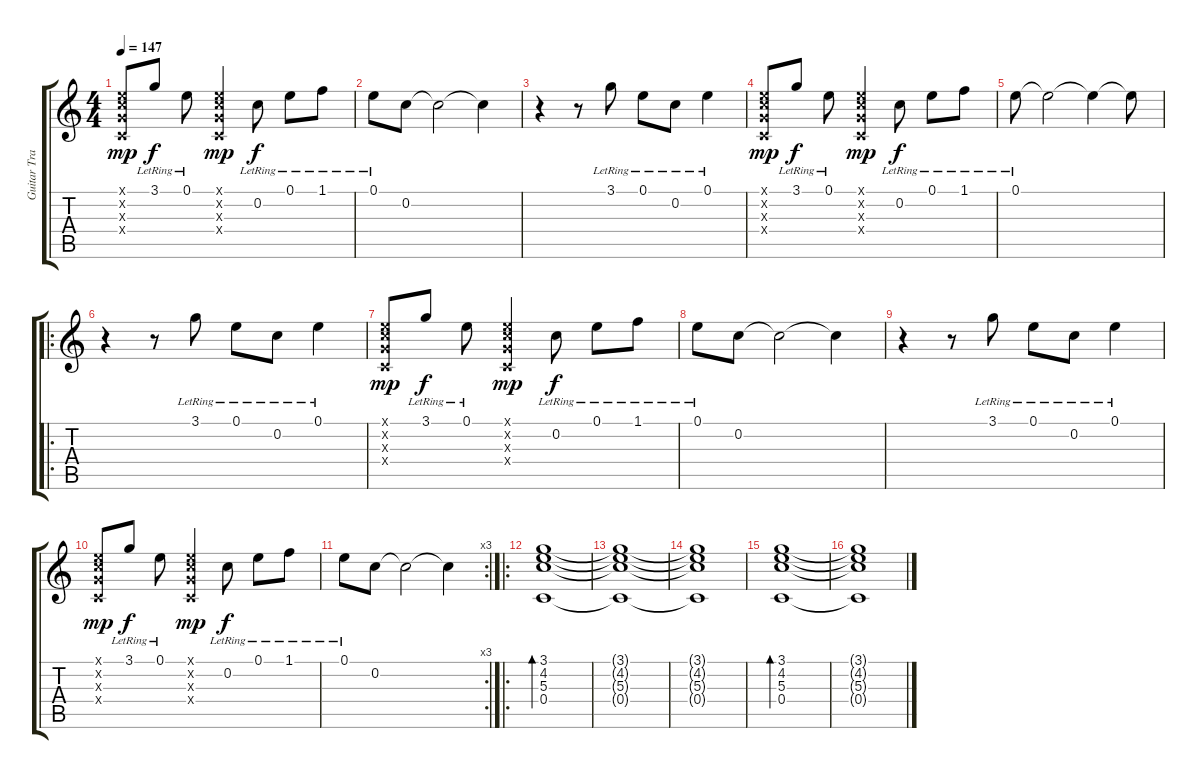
\track ("Guitar Track 5" "Guitar Tra") {instrument electricguitarclean}
\staff {score tabs}
\tuning (E4 C4 G3 C3 A2 F2) {hide}
\ts (4 4)
\tempo 147
\clef g2
\ks c
(0.1{x} 0.2{x} 0.3{x} 0.4{x}).8{dy mp} 3.1{lr}.8{dy f} 0.1{lr}.8 (0.1{x} 0.2{x} 0.3{x} 0.4{x}).4{dy mp} 0.2{lr}.8{dy f} 0.1{lr}.8 1.1{lr}.8 |
0.1{lr}.8 0.2.8 0.2{t}.2 0.2{t}.4 |
r.4 r.8 3.1{lr}.8 0.1{lr}.8 0.2{lr}.8 0.1{lr}.4 |
(0.1{x} 0.2{x} 0.3{x} 0.4{x}).8{dy mp} 3.1{lr}.8{dy f} 0.1{lr}.8 (0.1{x} 0.2{x} 0.3{x} 0.4{x}).4{dy mp} 0.2{lr}.8{dy f} 0.1{lr}.8 1.1{lr}.8 |
0.1{lr}.8 0.1{t}.2 0.1{t}.4 0.1{t}.8 |
\ro
r.4 r.8 3.1{lr}.8 0.1{lr}.8 0.2{lr}.8 0.1{lr}.4 |
(0.1{x} 0.2{x} 0.3{x} 0.4{x}).8{dy mp} 3.1{lr}.8{dy f} 0.1{lr}.8 (0.1{x} 0.2{x} 0.3{x} 0.4{x}).4{dy mp} 0.2{lr}.8{dy f} 0.1{lr}.8 1.1{lr}.8 |
0.1{lr}.8 0.2.8 0.2{t}.2 0.2{t}.4 |
r.4 r.8 3.1{lr}.8 0.1{lr}.8 0.2{lr}.8 0.1{lr}.4 |
(0.1{x} 0.2{x} 0.3{x} 0.4{x}).8{dy mp} 3.1{lr}.8{dy f} 0.1{lr}.8 (0.1{x} 0.2{x} 0.3{x} 0.4{x}).4{dy mp} 0.2{lr}.8{dy f} 0.1{lr}.8 1.1{lr}.8 |
\rc 3
0.1{lr}.8 0.2.8 0.2{t}.2 0.2{t}.4 |
\ro
(3.1 4.2 5.3 0.4).1{bd 480} |
(3.1{t} 4.2{t} 5.3{t} 0.4{t}).1 |
(3.1{t} 4.2{t} 5.3{t} 0.4{t}).1 |
(3.1 4.2 5.3 0.4).1{bd 480} |
(3.1{t} 4.2{t} 5.3{t} 0.4{t}).1
